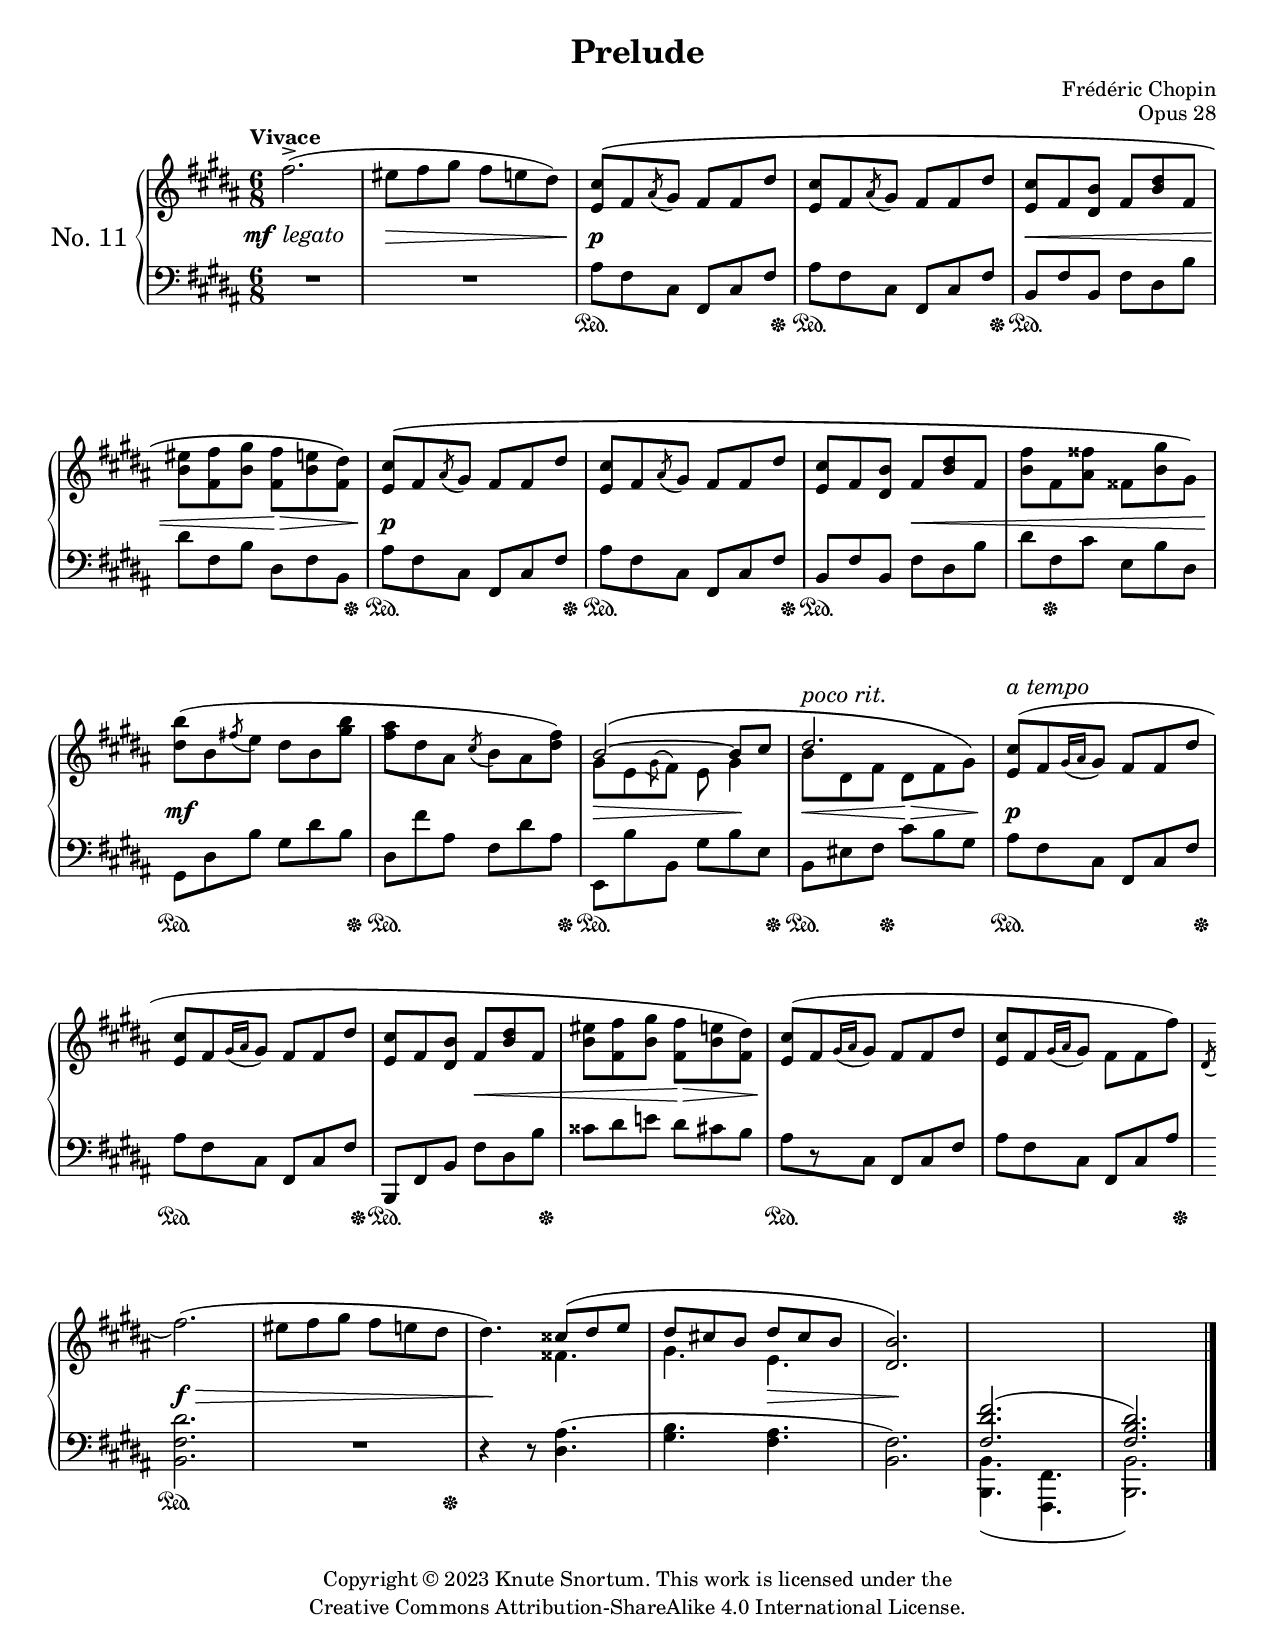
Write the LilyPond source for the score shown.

\version "2.24.0"

\include "includes/header-paper.ily"
%...+....1....+....2....+....3....+....4....+....5....+....6....+....7....+....

\version "2.24.0"
\language "english"

\include "global-variables.ily"

%%% Positions and shapes %%%

slurShapeA = \shape #'((0 . 2) (0 . 0) (0 . 0) (0 . 0)) \etc

%%% Music %%%

global = {
  \time 6/8
  \key b \major
  \accidentalStyle piano
}

rightHand = \relative {
  \clef treble
  \global
  \set Score.tempoHideNote = ##t 
  \tempo "Vivace" 4. = 100
  
  fs''2.->( |
  es8 fs gs fs e ds) |
  <e, cs'>8\( fs \acciaccatura { as8 } gs fs fs ds' |
  <e, cs'>8 fs \acciaccatura { as8 } gs fs fs ds' |
  <e, cs'>8 fs <ds b'> fs <b ds> fs |
  <b es>8 <fs fs'> <b gs'> <fs fs'> <b e> <fs ds'>\) |
  <e cs'>8\( fs \acciaccatura { as8 } gs fs fs ds' |
  <e, cs'>8 fs \acciaccatura { as8 } gs fs fs ds' |
  
  \barNumberCheck 9
  <e, cs'>8 fs <ds b'> fs <b ds> fs |
  <b fs'>8 fs <as fss'> fss<b gs'> gs\) |
  <ds' b'>8( b \acciaccatura { fs'8 } e8 ds b <gs' b> |
  <as fs> ds, as \acciaccatura { cs8 } b8 as <ds fs>) |
  <<
    { b2-\slurShapeA \(~ b8 cs | ds2.*2/3^\pocoRit s8 \hideNotes gs,\) | }
    \\
    { 
      gs8 e \acciaccatura { \slurUp gs8 } fs e gs4 | 
      \tempo 4. = 94 b8 ds, fs \tempo 4. = 88 ds fs gs | 
    }
  >> 
  \tempo 4. = 100 <e cs'>8[(^\aTempo fs \appoggiatura { gs16[ as] } gs8] 
    fs fs ds' |
  <e, cs'>8[ fs \appoggiatura { gs16[ as] } gs8] fs fs ds' |
  
  \barNumberCheck 17
  <e, cs'>8 fs <ds b'> fs <b ds> fs |
  <b es>8 <fs fs'> <b gs'> <fs fs'> <b e> <fs ds'>) |
  <e cs'>8[( fs \appoggiatura { gs16[ as] } gs8] fs fs ds' |
  <e, cs'>8[ fs \appoggiatura { gs16[ as] } gs8] fs fs fs') |
  \acciaccatura { ds,8 } fs'2.( |
  \tempo 4. = 78 es8 fs gs fs e ds |
  % \barNumberCheck 23
  ds4.) 
    <<
      { \voiceOne css8( ds e | ds cs b ds cs b | <ds, b'>2.) | }
      \\
      { \voiceTwo fss4. | gs4. e | s2. | }
    >> 
  \staffDown
  \voiceOne
  \tempo 4. = 72 <fs, ds' fs>2.( |
  <fs b ds>2.) |
  \bar "|."
}

leftHand = \relative {
  \clef bass
  \global

  R2. * 2 |
  as8 fs cs fs, cs' fs |
  as8 fs cs fs, cs' fs |
  b,8 fs' b, fs' ds b' |
  ds8 fs, b ds, fs b, |
  as'8 fs cs fs, cs' fs |
  as8 fs cs fs, cs' fs |
  
  \barNumberCheck 9
  b,8 fs' b, fs' ds b' |
  ds8 fs, cs' e, b' ds, |
  gs,8 ds' b' gs ds' b |
  ds,8 fs' as, fs ds' as |
  \stemDown e,8 b'' b, \stemNeutral gs' b e, |
  b8 es fs cs' b gs |
  as8 fs cs fs, cs' fs |
  as8 fs cs fs, cs' fs |
  
  \barNumberCheck 17
  b,,8 fs' b fs' ds b' |
  css8 ds e ds cs b |
  as8[ r cs,] fs, cs' fs |
  as8 fs cs fs, cs' as' |
  <b, fs' ds'>2. |
  R2. |
  r4 r8 <ds as'>4.( |
  <gs b>4. <fs as> |
  
  \barNumberCheck 25
  <b, fs'>2.) |
  \voiceFour
  <b, b'>4.( <fs fs'> |
  <b b'>2.) |
}

dynamics = {
  \override TextScript.Y-offset = -0.5
  \tag layout { s2.-\tweak X-offset -4 ^\mfLegato | }
  \tag midi   { s2.\mf | }
  s2.\> |
  s2.\p |
  s2. |
  s2.\< |
  s4. s\> |
  s2.\p |
  s2. |
  
  \barNumberCheck 9
  s4. s\< |
  s2. |
  s2.\mf |
  s2. |
  s4.\> s8 s4\! |
  s4.\< s4\> s16 s\! |
  s2.\p |
  s2. |
  
  \barNumberCheck 17
  s4. s\< |
  s4. s\> |
  s2.\! |
  s2. |
  \override Hairpin.to-barline = ##f
  s2.\f\> |
  s2. |
  s4.\! s |
  s4. s\> |
  
  \barNumberCheck 25
  s2.\! |
  s2. * 2 |
}

pedal = {
  s2. * 2 |
  s4.\sustainOn s4 s16 s\sustainOff |
  s4.\sustainOn s4 s16 s\sustainOff |
  s2.\sustainOn |
  s4. s4 s16 s\sustainOff |
  s4.\sustainOn s4 s16 s\sustainOff |
  s4.\sustainOn s4 s16 s\sustainOff |
  
  \barNumberCheck 9
  s2.\sustainOn |
  s8 s4\sustainOff s4. |
  \repeat unfold 3 { s4.\sustainOn s4 s16 s\sustainOff | }
  s4\sustainOn s16 s\sustainOff s4. |
  s4.\sustainOn s4 s16 s\sustainOff |
  s4.\sustainOn s4 s16 s\sustainOff |
  
  \barNumberCheck 17
  s4.\sustainOn s4 s16 s\sustainOff |
  s2. |
  s2.\sustainOn |
  s4. s4 s16 s\sustainOff |
  s2.\sustainOn |
  s4. s4 s16 s\sustainOff |
}

forceBreaks = {
  \repeat unfold 4 { s2.\noBreak } s2.\break\noPageBreak
  \repeat unfold 4 { s2.\noBreak } s2.\break\noPageBreak
  \repeat unfold 4 { s2.\noBreak } s2.\break\noPageBreak
  \repeat unfold 4 { s2.\noBreak } s2.\break\noPageBreak
}

preludeElevenMusic = \score { 
  \keepWithTag #'layout
  \new PianoStaff \with { 
    instrumentName = \markup \huge "No. 11"
  } <<
    \new Staff = "upper" \rightHand
    \new Dynamics \dynamics
    \new Staff = "lower" \leftHand
    \new Dynamics \pedal
    \new Devnull \forceBreaks
  >>
  \layout {}
}

preludeElevenMidi = \book {
  \bookOutputName "prelude-op28-no11"
  \score { 
    \keepWithTag #'midi
    <<
      \new Staff = "upper" << \rightHand \dynamics \pedal >>
      \new Staff = "lower" << \leftHand \dynamics \pedal >>
    >>
    \midi {}
  }
}


\header {
  title = "Prelude"
  opus = "Opus 28"
  composer = "Frédéric Chopin"
}

\paper {
  two-sided = ##f
}

\preludeElevenMusic
\preludeElevenMidi
